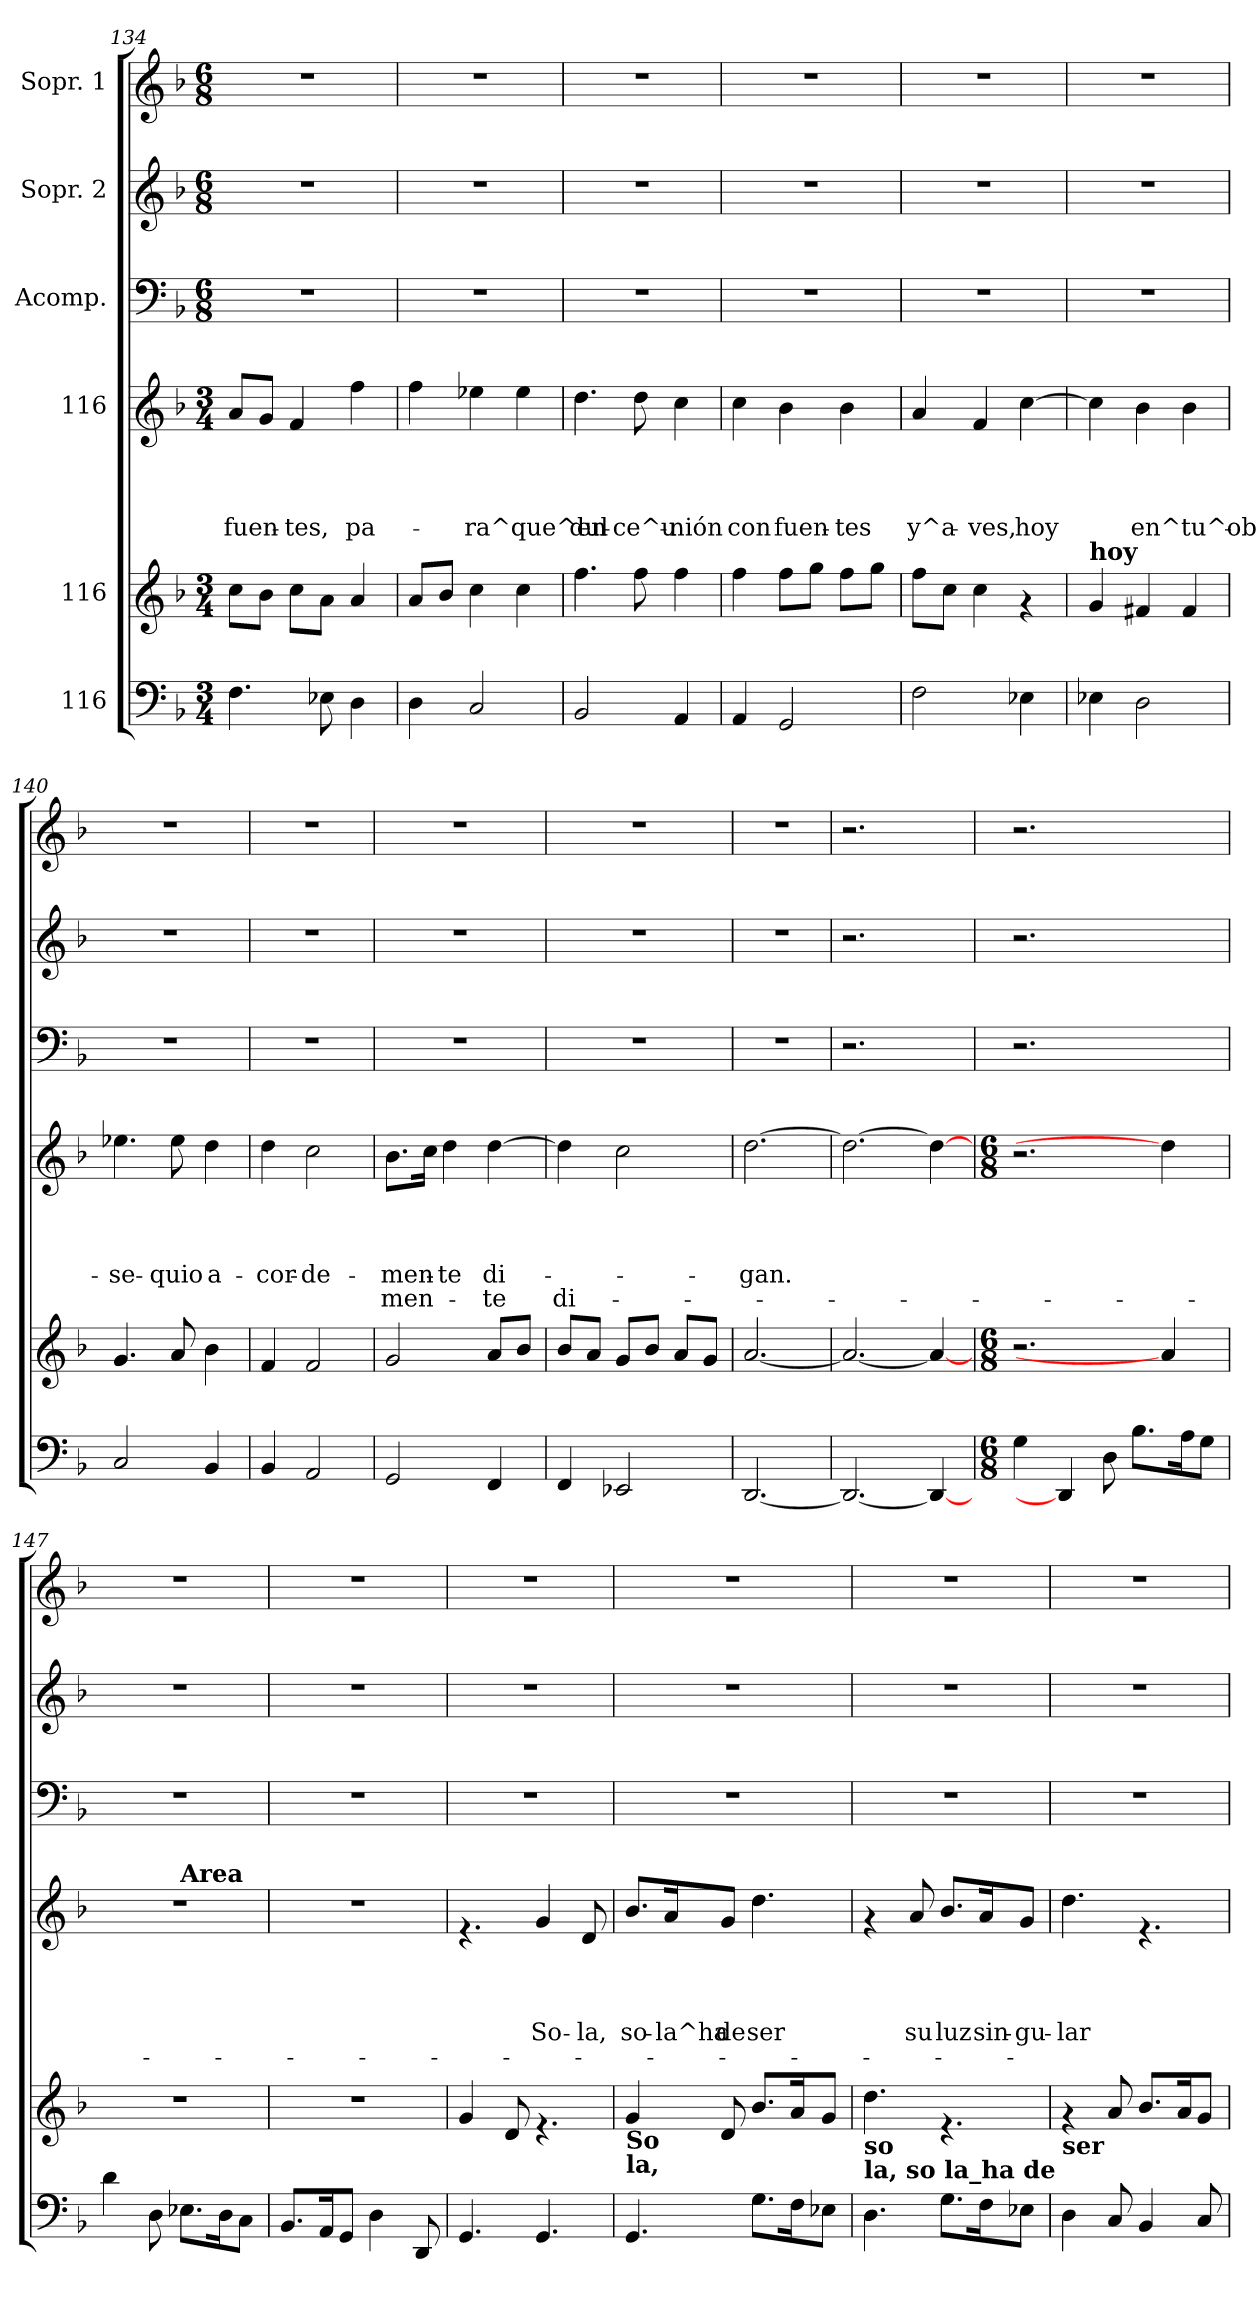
**kern	**kern	**kern	**text	**text	**text	**text	**text	**kern	**kern	**kern
*part6	*part5	*part4	*part4	*part4	*part4	*part4	*part4	*part3	*part2	*part1
*staff6	*staff5	*staff4	*staff4	*staff4	*staff4	*staff4	*staff4	*staff3	*staff2	*staff1
*I"116	*I"116	*I"116	*	*	*	*	*	*I"Acomp.	*I"Sopr. 2	*I"Sopr. 1
*clefF4	*clefG2	*clefG2	*	*	*	*	*	*clefF4	*clefG2	*clefG2
*k[b-]	*k[b-]	*k[b-]	*	*	*	*	*	*k[b-]	*k[b-]	*k[b-]
*F:	*F:	*F:	*	*	*	*	*	*F:	*F:	*F:
*M3/4	*M3/4	*M3/4	*	*	*	*	*	*M6/8	*M6/8	*M6/8
=134	=134	=134	=134	=134	=134	=134	=134	=134	=134	=134
!	!	!	!	!	!	!LO:LY:b	!	!	!	!
4.F\	8cc\L	8a/L	.	.	.	fuen-	.	2.r	2.r	2.r
.	8b-\J	8g/J	.	.	.	.	.	.	.	.
!	!	!	!	!	!	!LO:LY:b	!	!	!	!
.	8cc\L	4f/	.	.	.	-tes,	.	.	.	.
8E-X\	8a\J	.	.	.	.	.	.	.	.	.
!	!	!	!	!	!	!LO:LY:b	!	!	!	!
4D\	4a/	4ff\	.	.	.	pa-	.	.	.	.
!!LO:PB:g=z
=135	=135	=135	=135	=135	=135	=135	=135	=135	=135	=135
4D\	8a/L	4ff\	.	.	.	.	.	2.r	2.r	2.r
.	8b-/J	.	.	.	.	.	.	.	.	.
!	!	!	!	!	!	!LO:LY:b	!	!	!	!
2C/	4cc\	4ee-X\	.	.	.	-ra^que^en	.	.	.	.
.	4cc\	4ee-\	.	.	.	.	.	.	.	.
=136	=136	=136	=136	=136	=136	=136	=136	=136	=136	=136
!	!	!	!	!	!	!LO:LY:b	!	!	!	!
2BB-/	4.ff\	4.dd\	.	.	.	dul-	.	2.r	2.r	2.r
!	!	!	!	!	!	!LO:LY:b	!	!	!	!
.	8ff\	8dd\	.	.	.	-ce^u-	.	.	.	.
!	!	!	!	!	!	!LO:LY:b	!	!	!	!
4AA/	4ff\	4cc\	.	.	.	-nión	.	.	.	.
=137	=137	=137	=137	=137	=137	=137	=137	=137	=137	=137
!	!	!	!	!	!	!LO:LY:b	!	!	!	!
4AA/	4ff\	4cc\	.	.	.	con	.	2.r	2.r	2.r
!	!	!	!	!	!	!LO:LY:b	!	!	!	!
2GG/	8ff\L	4b-\	.	.	.	fuen-	.	.	.	.
.	8gg\J	.	.	.	.	.	.	.	.	.
!	!	!	!	!	!	!LO:LY:b	!	!	!	!
.	8ff\L	4b-\	.	.	.	-tes	.	.	.	.
.	8gg\J	.	.	.	.	.	.	.	.	.
=138	=138	=138	=138	=138	=138	=138	=138	=138	=138	=138
!	!	!	!	!	!	!LO:LY:b	!	!	!	!
2F\	8ff\L	4a/	.	.	.	y^a-	.	2.r	2.r	2.r
.	8cc\J	.	.	.	.	.	.	.	.	.
!	!	!	!	!	!	!LO:LY:b	!	!	!	!
.	4cc\	4f/	.	.	.	-ves,	.	.	.	.
!	!	!	!	!	!	!LO:LY:b	!	!	!	!
4E-X\	4rf	[>4cc\	.	.	.	hoy	.	.	.	.
=139	=139	=139	=139	=139	=139	=139	=139	=139	=139	=139
!	!LO:TX:a:B:t=hoy	!	!	!	!	!	!	!	!	!
4E-X\	4g/	4cc\]	.	.	.	.	.	2.r	2.r	2.r
!	!	!	!	!	!	!LO:LY:b	!	!	!	!
2D\	4f#X/	4b-\	.	.	.	en^tu^ob-	.	.	.	.
.	4f#/	4b-\	.	.	.	.	.	.	.	.
=140	=140	=140	=140	=140	=140	=140	=140	=140	=140	=140
!	!	!	!	!	!	!LO:LY:b	!	!	!	!
2C/	4.g/	4.ee-X\	.	.	.	-se-	.	2.r	2.r	2.r
!	!	!	!	!	!	!LO:LY:b	!	!	!	!
.	8a/	8ee-\	.	.	.	-quio	.	.	.	.
!	!	!	!	!	!	!LO:LY:b	!	!	!	!
4BB-/	4b-\	4dd\	.	.	.	a-	.	.	.	.
!!LO:LB:g=z
=141	=141	=141	=141	=141	=141	=141	=141	=141	=141	=141
!	!	!	!	!	!	!LO:LY:b	!	!	!	!
4BB-/	4f/	4dd\	.	.	.	-cor-	.	2.r	2.r	2.r
!	!	!	!	!	!	!LO:LY:b	!	!	!	!
2AA/	2f/	2cc\	.	.	.	-de-	.	.	.	.
=142	=142	=142	=142	=142	=142	=142	=142	=142	=142	=142
!	!	!	!	!	!	!LO:LY:b	!LO:LY:b	!	!	!
2GG/	2g/	8.b-\L	.	.	.	-men-	men-	2.r	2.r	2.r
.	.	16cc\Jk	.	.	.	.	.	.	.	.
!	!	!	!	!	!	!LO:LY:b	!	!	!	!
.	.	4dd\	.	.	.	-te	.	.	.	.
!	!	!	!	!	!	!LO:LY:b	!LO:LY:b	!	!	!
4FF/	8a/L	[>4dd\	.	.	.	di-	-te	.	.	.
.	8b-/J	.	.	.	.	.	.	.	.	.
=143	=143	=143	=143	=143	=143	=143	=143	=143	=143	=143
!	!	!	!	!	!	!	!LO:LY:b	!	!	!
4FF/	8b-/L	4dd\]	.	.	.	.	di-	2.r	2.r	2.r
.	8a/J	.	.	.	.	.	.	.	.	.
2EE-X/	8g/L	2cc\	.	.	.	.	.	.	.	.
.	8b-/J	.	.	.	.	.	.	.	.	.
.	8a/L	.	.	.	.	.	.	.	.	.
.	8g/J	.	.	.	.	.	.	.	.	.
=144	=144	=144	=144	=144	=144	=144	=144	=144	=144	=144
!	!	!	!	!	!	!LO:LY:b	!	!	!	!
[>2.DD	[>2.a	[>2.dd	.	.	.	-gan.	.	2.r	2.r	2.r
=145	=145	=145	=145	=145	=145	=145	=145	=145	=145	=145
2.DD_	2.a_	2.dd_	.	.	.	.	.	2.r	2.r	2.r
4DD_	4a_	4dd_	.	.	.	.	.	4ryy	4ryy	4ryy
!!LO:LB:g=z
=146	=146	=146	=146	=146	=146	=146	=146	=146	=146	=146
*M6/8	*M6/8	*M6/8	*	*	*	*	*	*	*	*
4G\	2.r	2.r	.	.	.	.	.	2.r	2.r	2.r
4DD]	.	.	.	.	.	.	.	.	.	.
8D\	.	.	.	.	.	.	.	.	.	.
8.B-\L	.	.	.	.	.	.	.	.	.	.
.	4a]	4dd]	.	.	.	.	.	4ryy	4ryy	4ryy
16A\k	.	.	.	.	.	.	.	.	.	.
8G\J	.	.	.	.	.	.	.	.	.	.
=147	=147	=147	=147	=147	=147	=147	=147	=147	=147	=147
*	*	*^	*	*	*	*	*	*	*	*
4d\	2.r	2.r	4.ryy	.	.	.	.	.	2.r	2.r	2.r
8D\	.	.	.	.	.	.	.	.	.	.	.
!	!	!	!LO:TX:a:B:t=Area	!	!	!	!	!	!	!	!
8.E-X\L	.	.	4.ryy	.	.	.	.	.	.	.	.
16D\k	.	.	.	.	.	.	.	.	.	.	.
8C\J	.	.	.	.	.	.	.	.	.	.	.
*	*	*v	*v	*	*	*	*	*	*	*	*
=148	=148	=148	=148	=148	=148	=148	=148	=148	=148	=148
8.BB-/L	2.r	2.r	.	.	.	.	.	2.r	2.r	2.r
16AA/k	.	.	.	.	.	.	.	.	.	.
8GG/J	.	.	.	.	.	.	.	.	.	.
4D\	.	.	.	.	.	.	.	.	.	.
8DD/	.	.	.	.	.	.	.	.	.	.
=149	=149	=149	=149	=149	=149	=149	=149	=149	=149	=149
4.GG/	4g/	4.rf	.	.	.	.	.	2.r	2.r	2.r
.	8d/	.	.	.	.	.	.	.	.	.
!	!	!	!	!	!	!LO:LY:b	!	!	!	!
4.GG/	4.rf	4g/	.	.	.	So-	.	.	.	.
!	!	!	!	!	!	!LO:LY:b	!	!	!	!
.	.	8d/	.	.	.	-la,	.	.	.	.
!!LO:LB:g=z
=150	=150	=150	=150	=150	=150	=150	=150	=150	=150	=150
!	!LO:TX:b:B:t=So	!	!	!	!	!	!	!	!	!
!	!LO:TX:b:B:t=la,	!	!	!	!	!	!	!	!	!
!	!	!	!	!	!	!LO:LY:b	!	!	!	!
4.GG/	4g/	8.b-/L	.	.	.	so-	.	2.r	2.r	2.r
!	!	!	!	!	!	!LO:LY:b	!	!	!	!
.	.	16a/k	.	.	.	-la^ha	.	.	.	.
!	!	!	!	!	!	!LO:LY:b	!	!	!	!
.	8d/	8g/J	.	.	.	de	.	.	.	.
!	!	!	!	!	!	!LO:LY:b	!	!	!	!
8.G\L	8.b-/L	4.dd\	.	.	.	ser	.	.	.	.
16F\k	16a/k	.	.	.	.	.	.	.	.	.
8E-X\J	8g/J	.	.	.	.	.	.	.	.	.
=151	=151	=151	=151	=151	=151	=151	=151	=151	=151	=151
!	!LO:TX:b:B:t=so	!	!	!	!	!	!	!	!	!
!	!LO:TX:b:B:t=la, so la_ha de	!	!	!	!	!	!	!	!	!
4.D\	4.dd\	4rf	.	.	.	.	.	2.r	2.r	2.r
!	!	!	!	!	!	!LO:LY:b	!	!	!	!
.	.	8a/	.	.	.	su	.	.	.	.
!	!	!	!	!	!	!LO:LY:b	!	!	!	!
8.G\L	4.rf	8.b-/L	.	.	.	luz	.	.	.	.
!	!	!	!	!	!	!LO:LY:b	!	!	!	!
16F\k	.	16a/k	.	.	.	sin-	.	.	.	.
!	!	!	!	!	!	!LO:LY:b	!	!	!	!
8E-X\J	.	8g/J	.	.	.	-gu-	.	.	.	.
=152	=152	=152	=152	=152	=152	=152	=152	=152	=152	=152
!	!LO:TX:b:B:t=ser	!	!	!	!	!	!	!	!	!
!	!	!	!	!	!	!LO:LY:b	!	!	!	!
4D\	4rf	4.dd\	.	.	.	-lar	.	2.r	2.r	2.r
8C/	8a/	.	.	.	.	.	.	.	.	.
4BB-/	8.b-/L	4.rf	.	.	.	.	.	.	.	.
.	16a/k	.	.	.	.	.	.	.	.	.
8C/	8g/J	.	.	.	.	.	.	.	.	.
=	=	=	=	=	=	=	=	=	=	=
*-	*-	*-	*-	*-	*-	*-	*-	*-	*-	*-
